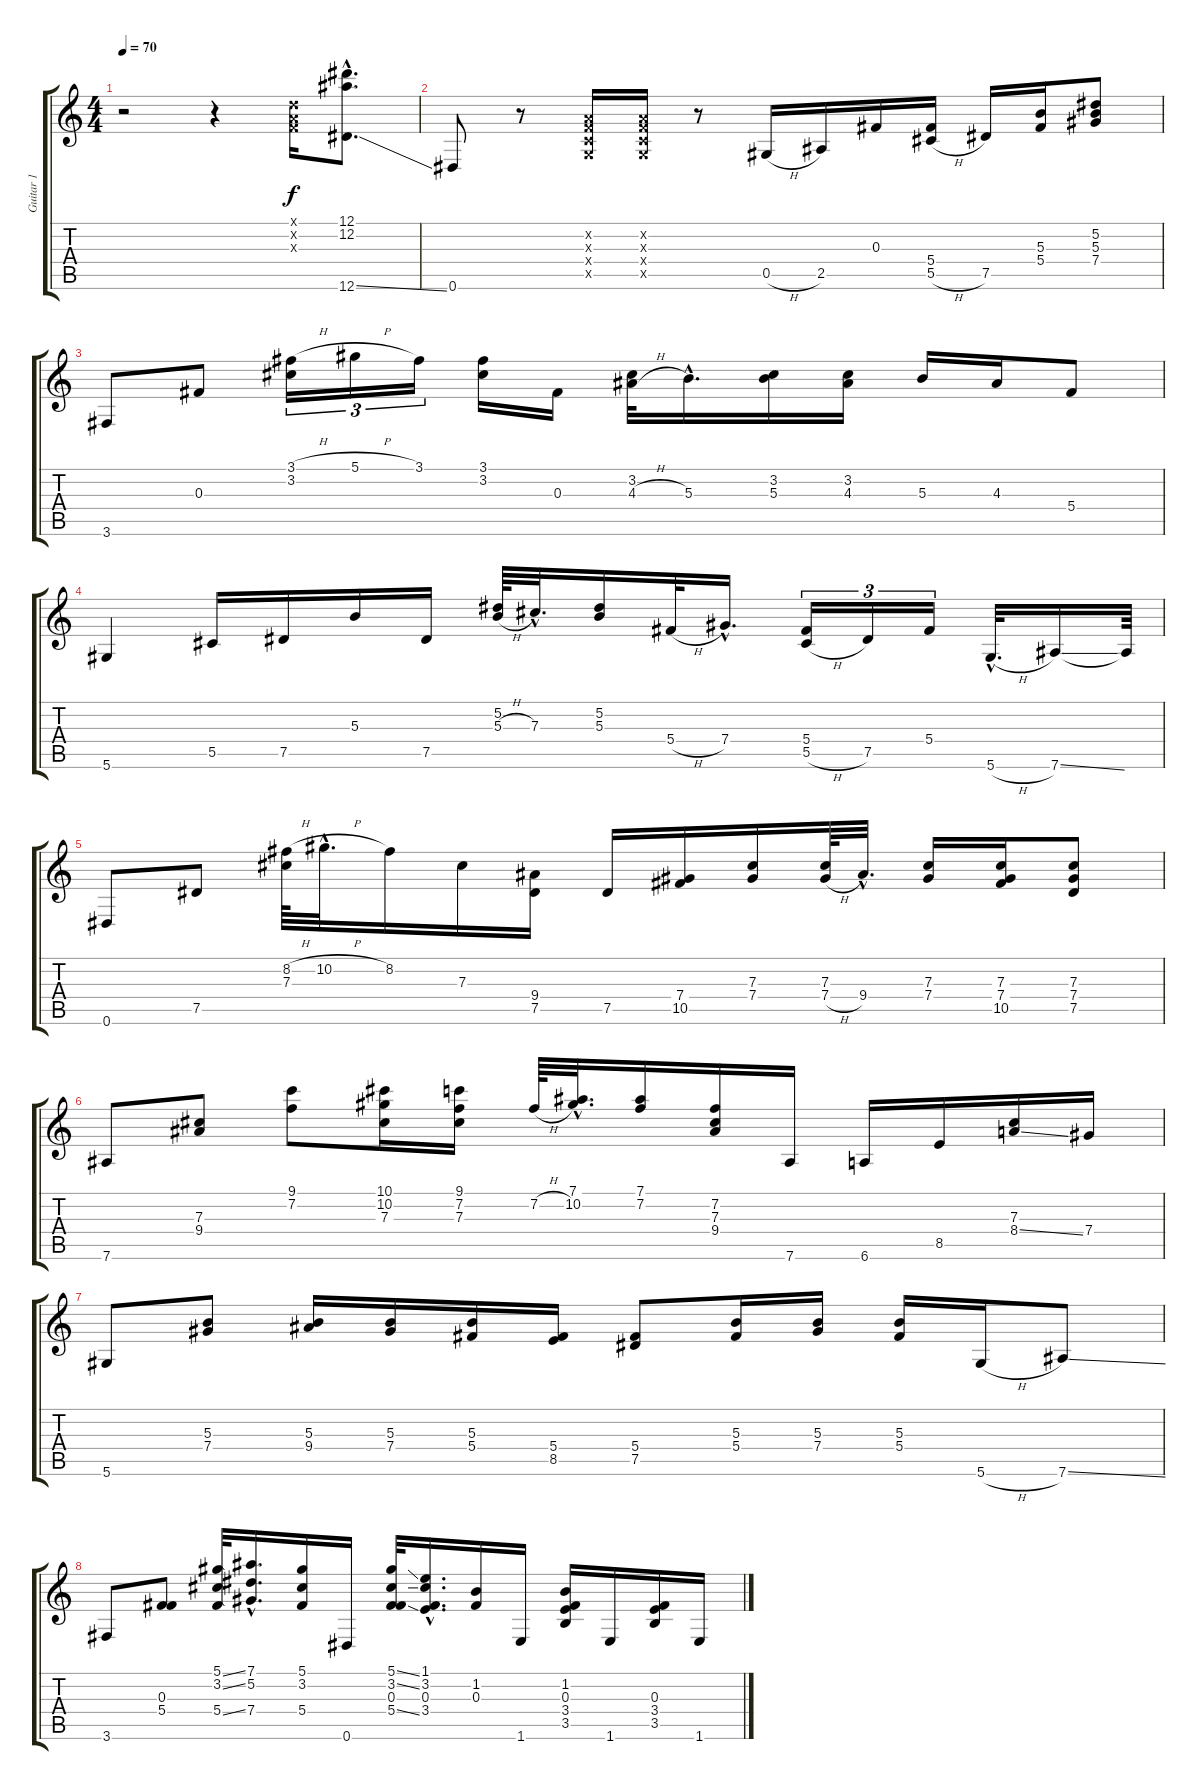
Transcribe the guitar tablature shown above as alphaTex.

\track ("Guitar 1" "Guitar 1") {instrument electricguitarclean}
\staff {score tabs}
\tuning (Eb4 Bb3 Gb3 Db3 Ab2 Eb2) {hide}
\ts (4 4)
\tempo 70
\clef g2
\ks c
r.2{dy f instrument electricguitarclean} r.4 (-1.1{x} -1.2{x} -1.3{x}).16 (12.1{hac} 12.2{hac} 12.6{ss hac}).8{d} |
0.6.8 r.8 (-1.2{x} -1.3{x} -1.4{x} -1.5{x}).16 (-1.2{x} -1.3{x} -1.4{x} -1.5{x}).16 r.8 0.5{h}.16 2.5.16 0.3.16 (5.4 5.5{h}).16 7.5.16 (5.3 5.4).16 (5.2 5.3 7.4).8 |
3.6.8 0.3.8 (3.1{h} 3.2).16{tu (3 2)} 5.1{h}.16{tu (3 2)} 3.1.16{tu (3 2)} (3.1 3.2).16 0.3.16 (3.2 4.3{h}).32 5.3{hac}.16{d} (3.2 5.3).16 (3.2 4.3).16 5.3.16 4.3.16 5.4.8 |
5.6.4 5.5.16 7.5.16 5.3.16 7.5.16 (5.2 5.3{h}).64 7.3{hac}.32{d} (5.2 5.3).16 5.4{h}.32 7.4{hac}.16{d} (5.4 5.5{h}).16{tu (3 2)} 7.5.16{tu (3 2)} 5.4.16{tu (3 2)} 5.6{h hac}.32{d} 7.6{ss}.16 7.6{t}.64 |
0.6.8 7.5.8 (8.2{h} 7.3).64 10.2{h hac}.32{d} 8.2.16 7.3.16 (9.4 7.5).16 7.5.16 (7.4 10.5).16 (7.3 7.4).16 (7.3 7.4{h}).64 9.4{hac}.32{d} (7.3 7.4).16 (7.3 7.4 10.5).16 (7.3 7.4 7.5).8 |
7.6.8 (7.3 9.4).8 (9.1 7.2).8 (10.1 10.2 7.3).16 (9.1 7.2 7.3).16 7.2{h}.64 (7.1{hac} 10.2{hac}).32{d} (7.1 7.2).16 (7.2 7.3 9.4).16 7.6.16 6.6.16 8.5.16 (7.3 8.4{ss}).16 7.4.16 |
5.6.8 (5.3 7.4).8 (5.3 9.4).16 (5.3 7.4).16 (5.3 5.4).16 (5.4 8.5).16 (5.4 7.5).8 (5.3 5.4).16 (5.3 7.4).16 (5.3 5.4).16 5.6{h}.16 7.6{ss}.8 |
3.6.8 (0.3 5.4).8 (5.1{ss} 3.2{ss} 5.4{ss}).32 (7.1{hac} 5.2{hac} 7.4{hac}).16{d} (5.1 3.2 5.4).16 0.6.16 (5.1{ss} 3.2{ss} 0.3 5.4{ss}).32 (1.1{hac} 3.2{hac} 0.3{hac} 3.4{hac}).16{d} (1.2 0.3).16 1.6.16 (1.2 0.3 3.4 3.5).16 1.6.16 (0.3 3.4 3.5).16 1.6.16
